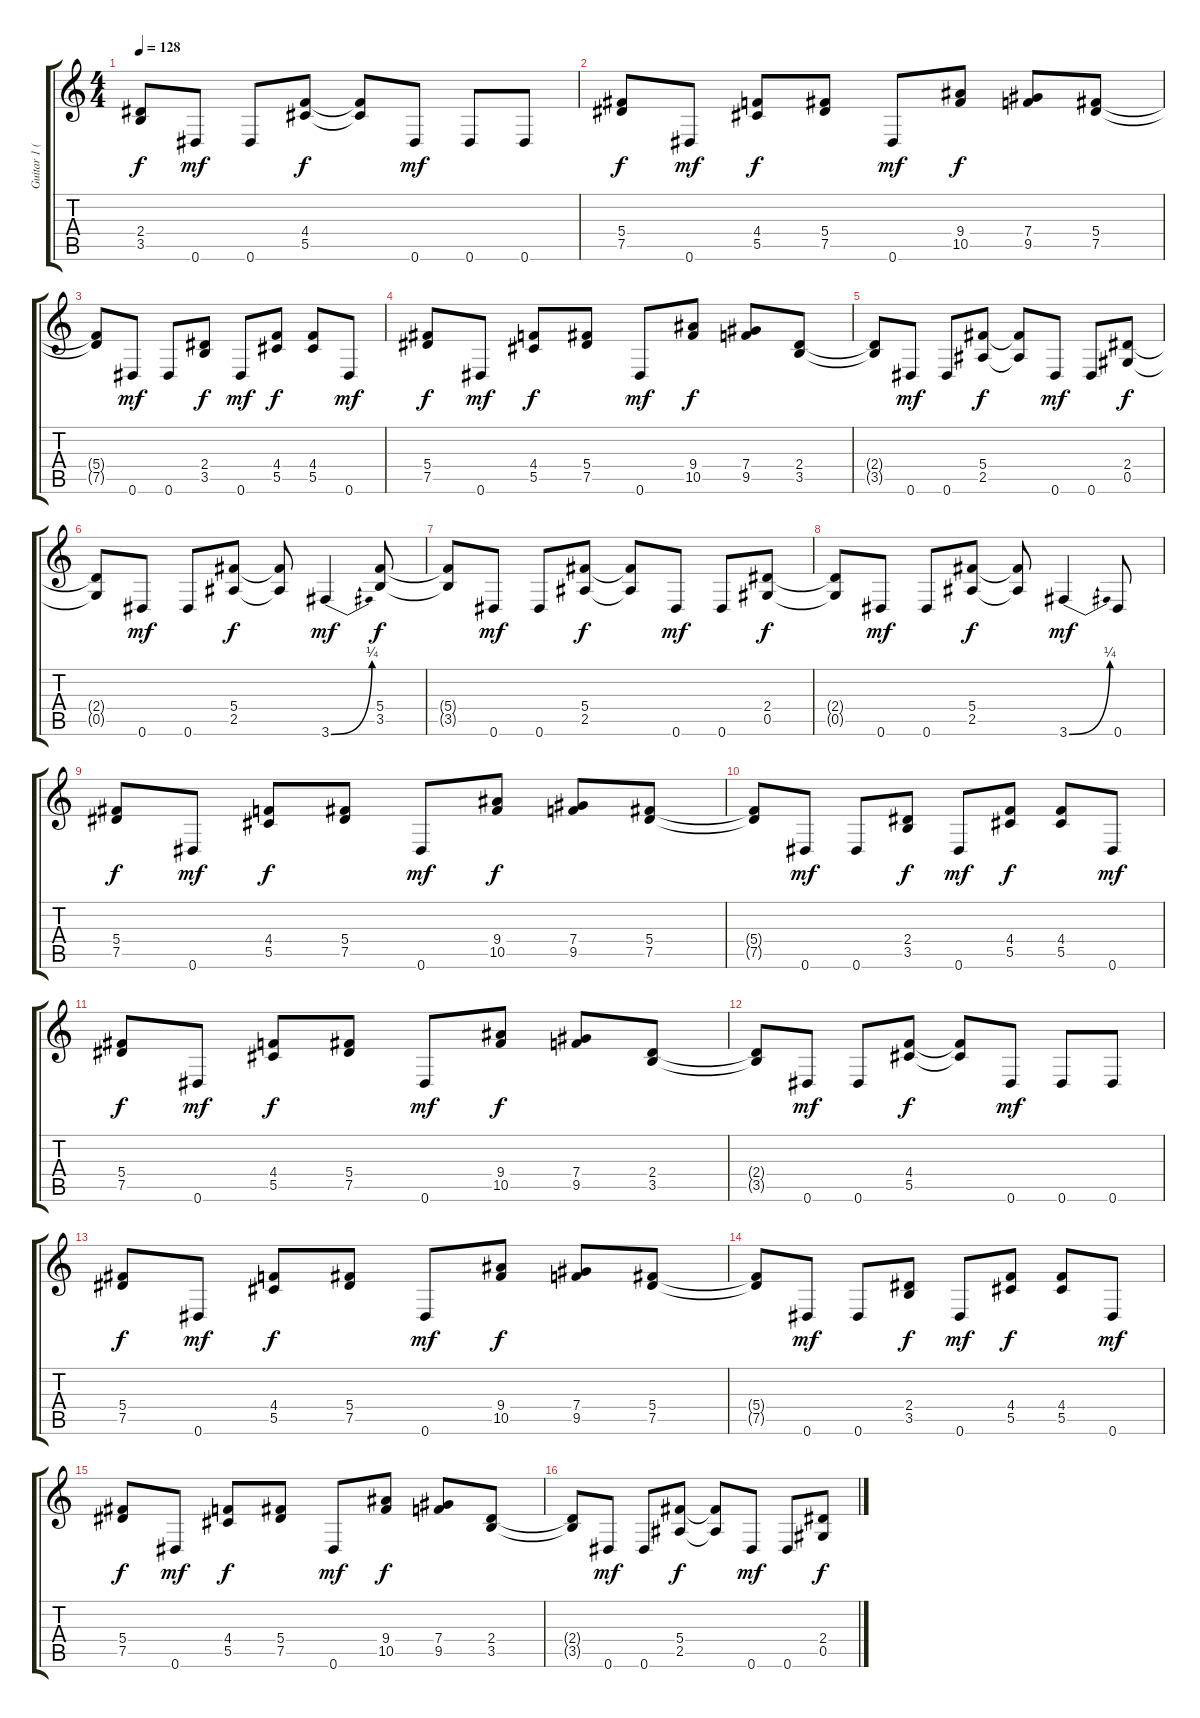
\track ("Guitar 1 (Dave Mustaine)" "Guitar 1 (") {instrument distortionguitar}
\staff {score tabs}
\tuning (Eb4 Bb3 Gb3 Db3 Ab2 Eb2) {hide}
\ts (4 4)
\tempo 128
\clef g2
\ks c
(2.4{t} 3.5{t}).8{dy f} 0.6.8{dy mf} 0.6.8 (4.4 5.5).8{dy f} (4.4{t} 5.5{t}).8 0.6.8{dy mf} 0.6.8 0.6.8 |
(5.4 7.5).8{dy f} 0.6.8{dy mf} (4.4 5.5).8{dy f} (5.4 7.5).8 0.6.8{dy mf} (9.4 10.5).8{dy f} (7.4 9.5).8 (5.4 7.5).8 |
(5.4{t} 7.5{t}).8 0.6.8{dy mf} 0.6.8 (2.4 3.5).8{dy f} 0.6.8{dy mf} (4.4 5.5).8{dy f} (4.4 5.5).8 0.6.8{dy mf} |
(5.4 7.5).8{dy f} 0.6.8{dy mf} (4.4 5.5).8{dy f} (5.4 7.5).8 0.6.8{dy mf} (9.4 10.5).8{dy f} (7.4 9.5).8 (2.4 3.5).8 |
(2.4{t} 3.5{t}).8 0.6.8{dy mf} 0.6.8 (5.4 2.5).8{dy f} (5.4{t} 2.5{t}).8 0.6.8{dy mf} 0.6.8 (2.4 0.5).8{dy f} |
(2.4{t} 0.5{t}).8 0.6.8{dy mf} 0.6.8 (5.4 2.5).8{dy f} (5.4{t} 2.5{t}).8 3.6{be (bend 0 0 60 1)}.4{dy mf} (5.4 3.5).8{dy f} |
(5.4{t} 3.5{t}).8 0.6.8{dy mf} 0.6.8 (5.4 2.5).8{dy f} (5.4{t} 2.5{t}).8 0.6.8{dy mf} 0.6.8 (2.4 0.5).8{dy f} |
(2.4{t} 0.5{t}).8 0.6.8{dy mf} 0.6.8 (5.4 2.5).8{dy f} (5.4{t} 2.5{t}).8 3.6{be (bend 0 0 60 1)}.4{dy mf} 0.6.8 |
(5.4 7.5).8{dy f} 0.6.8{dy mf} (4.4 5.5).8{dy f} (5.4 7.5).8 0.6.8{dy mf} (9.4 10.5).8{dy f} (7.4 9.5).8 (5.4 7.5).8 |
(5.4{t} 7.5{t}).8 0.6.8{dy mf} 0.6.8 (2.4 3.5).8{dy f} 0.6.8{dy mf} (4.4 5.5).8{dy f} (4.4 5.5).8 0.6.8{dy mf} |
(5.4 7.5).8{dy f} 0.6.8{dy mf} (4.4 5.5).8{dy f} (5.4 7.5).8 0.6.8{dy mf} (9.4 10.5).8{dy f} (7.4 9.5).8 (2.4 3.5).8 |
(2.4{t} 3.5{t}).8 0.6.8{dy mf} 0.6.8 (4.4 5.5).8{dy f} (4.4{t} 5.5{t}).8 0.6.8{dy mf} 0.6.8 0.6.8 |
(5.4 7.5).8{dy f} 0.6.8{dy mf} (4.4 5.5).8{dy f} (5.4 7.5).8 0.6.8{dy mf} (9.4 10.5).8{dy f} (7.4 9.5).8 (5.4 7.5).8 |
(5.4{t} 7.5{t}).8 0.6.8{dy mf} 0.6.8 (2.4 3.5).8{dy f} 0.6.8{dy mf} (4.4 5.5).8{dy f} (4.4 5.5).8 0.6.8{dy mf} |
(5.4 7.5).8{dy f} 0.6.8{dy mf} (4.4 5.5).8{dy f} (5.4 7.5).8 0.6.8{dy mf} (9.4 10.5).8{dy f} (7.4 9.5).8 (2.4 3.5).8 |
(2.4{t} 3.5{t}).8 0.6.8{dy mf} 0.6.8 (5.4 2.5).8{dy f} (5.4{t} 2.5{t}).8 0.6.8{dy mf} 0.6.8 (2.4 0.5).8{dy f}
